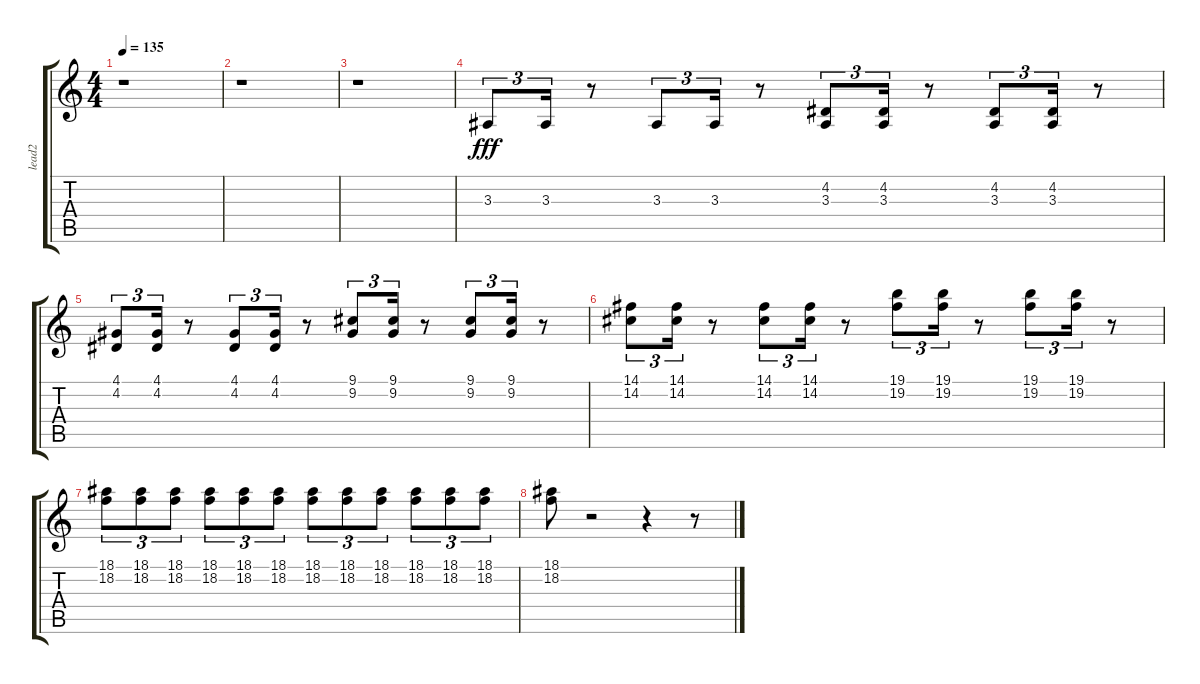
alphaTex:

\track ("lead2" "lead2") {instrument trumpet}
\staff {score tabs}
\tuning (E4 B3 G3 D3 A2 E2) {hide}
\ts (4 4)
\tempo 135
\clef g2
\ks c
r.1{dy f} |
r.1 |
r.1 |
3.3.8{tu (3 2) dy fff} 3.3.16{tu (3 2)} r.8 3.3.8{tu (3 2)} 3.3.16{tu (3 2)} r.8 (4.2 3.3).8{tu (3 2)} (4.2 3.3).16{tu (3 2)} r.8 (4.2 3.3).8{tu (3 2)} (4.2 3.3).16{tu (3 2)} r.8 |
(4.1 4.2).8{tu (3 2)} (4.1 4.2).16{tu (3 2)} r.8 (4.1 4.2).8{tu (3 2)} (4.1 4.2).16{tu (3 2)} r.8 (9.1 9.2).8{tu (3 2)} (9.1 9.2).16{tu (3 2)} r.8 (9.1 9.2).8{tu (3 2)} (9.1 9.2).16{tu (3 2)} r.8 |
(14.1 14.2).8{tu (3 2)} (14.1 14.2).16{tu (3 2)} r.8 (14.1 14.2).8{tu (3 2)} (14.1 14.2).16{tu (3 2)} r.8 (19.1 19.2).8{tu (3 2)} (19.1 19.2).16{tu (3 2)} r.8 (19.1 19.2).8{tu (3 2)} (19.1 19.2).16{tu (3 2)} r.8 |
(18.1 18.2).8{tu (3 2)} (18.1 18.2).8{tu (3 2)} (18.1 18.2).8{tu (3 2)} (18.1 18.2).8{tu (3 2)} (18.1 18.2).8{tu (3 2)} (18.1 18.2).8{tu (3 2)} (18.1 18.2).8{tu (3 2)} (18.1 18.2).8{tu (3 2)} (18.1 18.2).8{tu (3 2)} (18.1 18.2).8{tu (3 2)} (18.1 18.2).8{tu (3 2)} (18.1 18.2).8{tu (3 2)} |
(18.1 18.2).8 r.2 r.4 r.8
